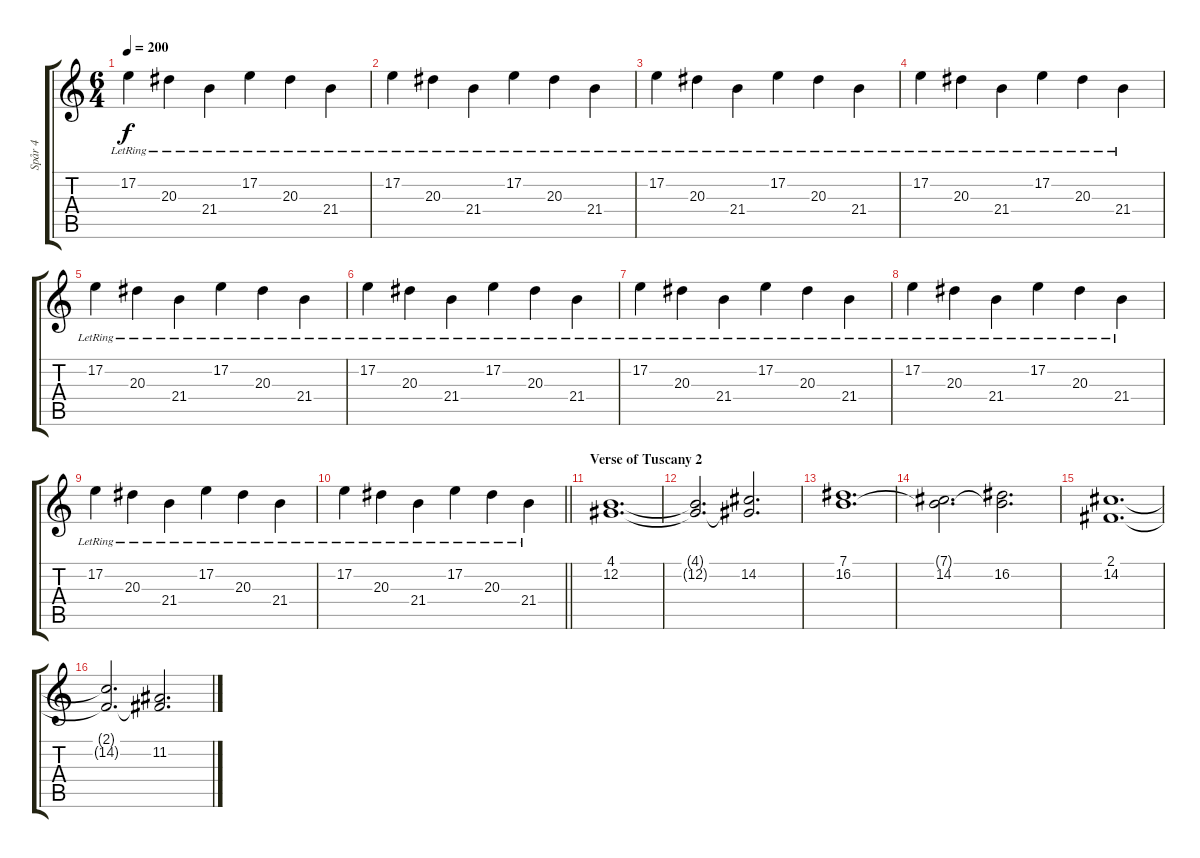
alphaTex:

\track ("Spår 4" "Spår 4") {instrument stringensemble1}
\staff {score tabs}
\tuning (E4 B3 G3 D3 A2 E2) {hide}
\ts (6 4)
\tempo 200
\clef g2
\ks c
17.2{lr}.4{dy f} 20.3{lr}.4 21.4{lr}.4 17.2{lr}.4 20.3{lr}.4 21.4{lr}.4 |
17.2{lr}.4 20.3{lr}.4 21.4{lr}.4 17.2{lr}.4 20.3{lr}.4 21.4{lr}.4 |
17.2{lr}.4 20.3{lr}.4 21.4{lr}.4 17.2{lr}.4 20.3{lr}.4 21.4{lr}.4 |
17.2{lr}.4 20.3{lr}.4 21.4{lr}.4 17.2{lr}.4 20.3{lr}.4 21.4{lr}.4 |
17.2{lr}.4 20.3{lr}.4 21.4{lr}.4 17.2{lr}.4 20.3{lr}.4 21.4{lr}.4 |
17.2{lr}.4 20.3{lr}.4 21.4{lr}.4 17.2{lr}.4 20.3{lr}.4 21.4{lr}.4 |
17.2{lr}.4 20.3{lr}.4 21.4{lr}.4 17.2{lr}.4 20.3{lr}.4 21.4{lr}.4 |
17.2{lr}.4 20.3{lr}.4 21.4{lr}.4 17.2{lr}.4 20.3{lr}.4 21.4{lr}.4 |
17.2{lr}.4 20.3{lr}.4 21.4{lr}.4 17.2{lr}.4 20.3{lr}.4 21.4{lr}.4 |
\barLineRight lightlight
17.2{lr}.4 20.3{lr}.4 21.4{lr}.4 17.2{lr}.4 20.3{lr}.4 21.4{lr}.4 |
\section ("" "Verse of Tuscany 2")
(4.1 12.2).1{d instrument stringensemble1} |
(4.1{t} 12.2{t}).2{d} (4.1{t} 14.2).2{d} |
(7.1 16.2).1{d} |
(7.1{t} 14.2).2{d} (7.1{t} 16.2).2{d} |
(2.1 14.2).1{d} |
(2.1{t} 14.2{t}).2{d} (2.1{t} 11.2).2{d}
